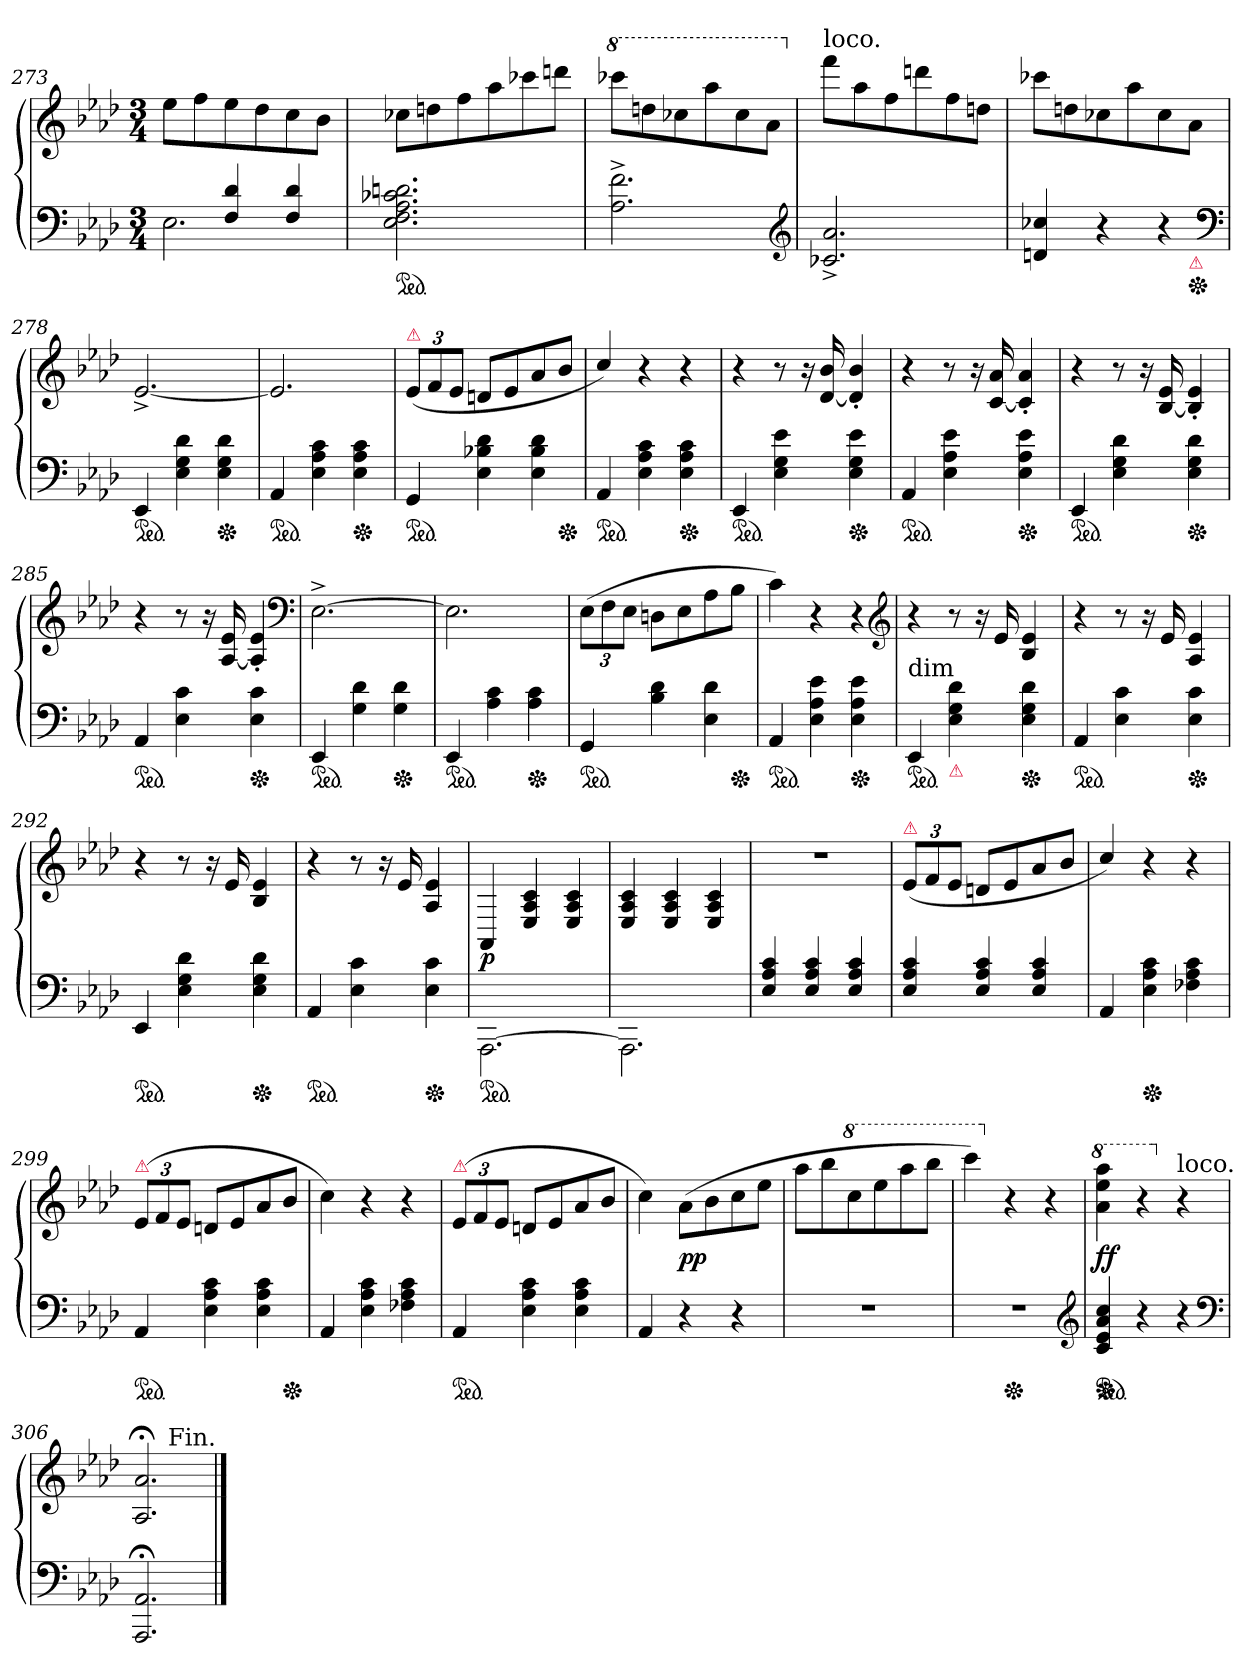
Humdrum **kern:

**kern	**kern	**dynam
*part1	*part1	*part1
*staff2	*staff1	*staff1/2
*clefF4	*clefG2	*
*k[b-e-a-d-]	*k[b-e-a-d-]	*
*M3/4	*M3/4	*
=273	=273	=273
*^	*	*
4ryy	2.E-	8ee-L	.
.	.	8ff	.
4F 4d-	.	8ee-	.
.	.	8dd-	.
4F 4d-	.	8cc	.
.	.	8b-J	.
*v	*v	*	*
=274	=274	=274
*ped	*	*
2.E- 2.F 2.A- 2.c-X 2.dn	8cc-XL	.
.	8ddn	.
.	8ff	.
.	8aa-	.
.	8ccc-X	.
.	8dddnJ	.
=275	=275	=275
*	*8va	*
2.A-^< 2.f^<	8cccc-XL	.
.	8dddn	.
.	8ccc-X	.
.	8aaa-	.
.	8ccc-	.
.	8aa-J	.
*clefG2	*	*
=276	=276	=276
*	*X8va	*
!	!LO:TX:a:t=loco.	!
2.c-X^< 2.a-^<	8fffL	.
.	8aa-	.
.	8ff	.
.	8dddn	.
.	8ff	.
.	8ddnJ	.
=277	=277	=277
*^	*	*
4dn 4cc-X	2ryy	8ccc-XL	.
.	.	8ddn	.
4r	.	8cc-X	.
.	.	8aa-	.
4r	8ryy	8cc-	.
!	!LO:TX:b:color=crimson:t=⚠	!	!
*Xped	*	*	*
.	8ryy	8a-J	.
*clefF4	*	*	*
*v	*v	*	*
=278	=278	=278
*ped	*	*
4EE-	[2.e-^>	.
4E- 4G 4d-	.	.
*Xped	*	*
4E- 4G 4d-	.	.
=279	=279	=279
*ped	*	*
4AA-	2.e-]	.
4E- 4A- 4c	.	.
*Xped	*	*
4E- 4A- 4c	.	.
=280	=280	=280
!	!LO:TX:a:color=crimson:t=⚠	!
*ped	*	*
4GG	(<12e-L	.
.	12f	.
.	12e-J	.
4E- 4B-X 4d-	8dnL	.
.	8e-	.
4E- 4B- 4d-	8a-	.
*Xped	*	*
.	8b-J	.
=281	=281	=281
*ped	*	*
4AA-	4cc/)	.
4E- 4A- 4c	4r	.
*Xped	*	*
4E- 4A- 4c	4r	.
=282	=282	=282
*ped	*	*
4EE-	4r	.
4E- 4G 4e-	8r	.
.	16r	.
.	[16d- 16b-	.
*Xped	*	*
4E- 4G 4e-	4d-]'< 4b-'<	.
=283	=283	=283
*ped	*	*
4AA-	4r	.
4E- 4A- 4e-	8r	.
.	16r	.
.	[16c 16a-	.
*Xped	*	*
4E- 4A- 4e-	4c]'< 4a-'<	.
=284	=284	=284
*ped	*	*
4EE-	4r	.
4E- 4G 4d-	8r	.
.	16r	.
.	[16B- 16e-	.
*Xped	*	*
4E- 4G 4d-	4B-]'< 4e-'<	.
=285	=285	=285
*ped	*	*
4AA-	4r	.
4E- 4c	8r	.
.	16r	.
.	[16A- 16e-	.
*Xped	*	*
4E- 4c	4A-]'< 4e-'<	.
*	*clefF4	*
=286	=286	=286
*ped	*	*
4EE-	[2.E-^>	.
4G 4d-	.	.
*Xped	*	*
4G 4d-	.	.
=287	=287	=287
*ped	*	*
4EE-	2.E-]	.
4A- 4c	.	.
*Xped	*	*
4A- 4c	.	.
=288	=288	=288
*ped	*	*
4GG	(>12E-L	.
.	12F	.
.	12E-J	.
4B- 4d-	8DnL	.
.	8E-	.
4E- 4d-	8A-	.
*Xped	*	*
.	8B-J	.
=289	=289	=289
*ped	*	*
4AA-	4c)	.
4E- 4A- 4e-	4r	.
*Xped	*	*
4E- 4A- 4e-	4r	.
*	*clefG2	*
=290	=290	=290
!	!LO:TX:c:t=dim	!
*ped	*	*
4EE-	4r	.
!LO:TX:b:color=crimson:t=⚠	!	!
4E- 4G 4d-	8r	.
.	16r	.
.	16e-	.
*Xped	*	*
4E- 4G 4d-	4B- 4e-	.
=291	=291	=291
*ped	*	*
4AA-	4r	.
4E- 4c	8r	.
.	16r	.
.	16e-	.
*Xped	*	*
4E- 4c	4A- 4e-	.
=292	=292	=292
*ped	*	*
4EE-	4r	.
4E- 4G 4d-	8r	.
.	16r	.
.	16e-	.
*Xped	*	*
4E- 4G 4d-	4B- 4e-	.
=293	=293	=293
*ped	*	*
4AA-	4r	.
4E- 4c	8r	.
.	16r	.
.	16e-	.
*Xped	*	*
4E- 4c	4A- 4e-	.
=294	=294	=294
!LO:TX:b:t=m. d.	!	!
*ped	*	*
[2.AAA-\	4AA-/	p
.	4E-/ 4A-/ 4c/	.
.	4E-/ 4A-/ 4c/	.
=295	=295	=295
2.AAA-\]	4E-/ 4A-/ 4c/	.
.	4E-/ 4A-/ 4c/	.
.	4E-/ 4A-/ 4c/	.
=296	=296	=296
4E-/ 4A-/ 4c/	2.r	.
4E-/ 4A-/ 4c/	.	.
4E-/ 4A-/ 4c/	.	.
=297	=297	=297
!	!LO:TX:a:color=crimson:t=⚠	!
4E-/ 4A-/ 4c/	(<12e-L	.
.	12f	.
.	12e-J	.
4E-/ 4A-/ 4c/	8dnL	.
.	8e-	.
4E-/ 4A-/ 4c/	8a-	.
.	8b-J	.
=298	=298	=298
4AA-	4cc/)	.
*Xped	*	*
4E- 4A- 4c	4r	.
4F-X 4A- 4c	4r	.
=299	=299	=299
!	!LO:TX:a:color=crimson:t=⚠	!
*ped	*	*
4AA-	(<12e-L	.
.	12f	.
.	12e-J	.
4E- 4A- 4c	8dnL	.
.	8e-	.
4E- 4A- 4c	8a-	.
*Xped	*	*
.	8b-J	.
=300	=300	=300
4AA-	4cc)	.
4E- 4A- 4c	4r	.
4F-X 4A- 4c	4r	.
=301	=301	=301
!	!LO:TX:a:color=crimson:t=⚠	!
*ped	*	*
4AA-	(<12e-L	.
.	12f	.
.	12e-J	.
4E- 4A- 4c	8dnL	.
.	8e-	.
4E- 4A- 4c	8a-	.
.	8b-J	.
=302	=302	=302
4AA-	4cc)	.
4r	(>8a-L	pp
.	8b-	.
4r	8cc	.
.	8ee-J	.
=303	=303	=303
2.r	8aa-L	.
.	8bb-	.
*	*8va	*
.	8ccc	.
.	8eee-	.
.	8aaa-	.
.	8bbb-J	.
=304	=304	=304
2.r	4cccc)	.
*	*X8va	*
*Xped	*	*
.	4r	.
.	4r	.
*clefG2	*	*
=305	=305	=305
*	*8va	*
*ped	*	*
*Xped	*	*
4c 4e- 4a- 4cc	4aa- 4eee- 4aaa-	ff
4r	4r	.
*	*X8va	*
!	!LO:TX:a:t=loco.	!
4r	4r	.
*clefF4	*	*
=306	=306	=306
2.AAA-; 2.AA-;	2.A-;< 2.a-;<	.
!	!LO:TX:a:t=Fin.	!
==	==	==
*-	*-	*-
